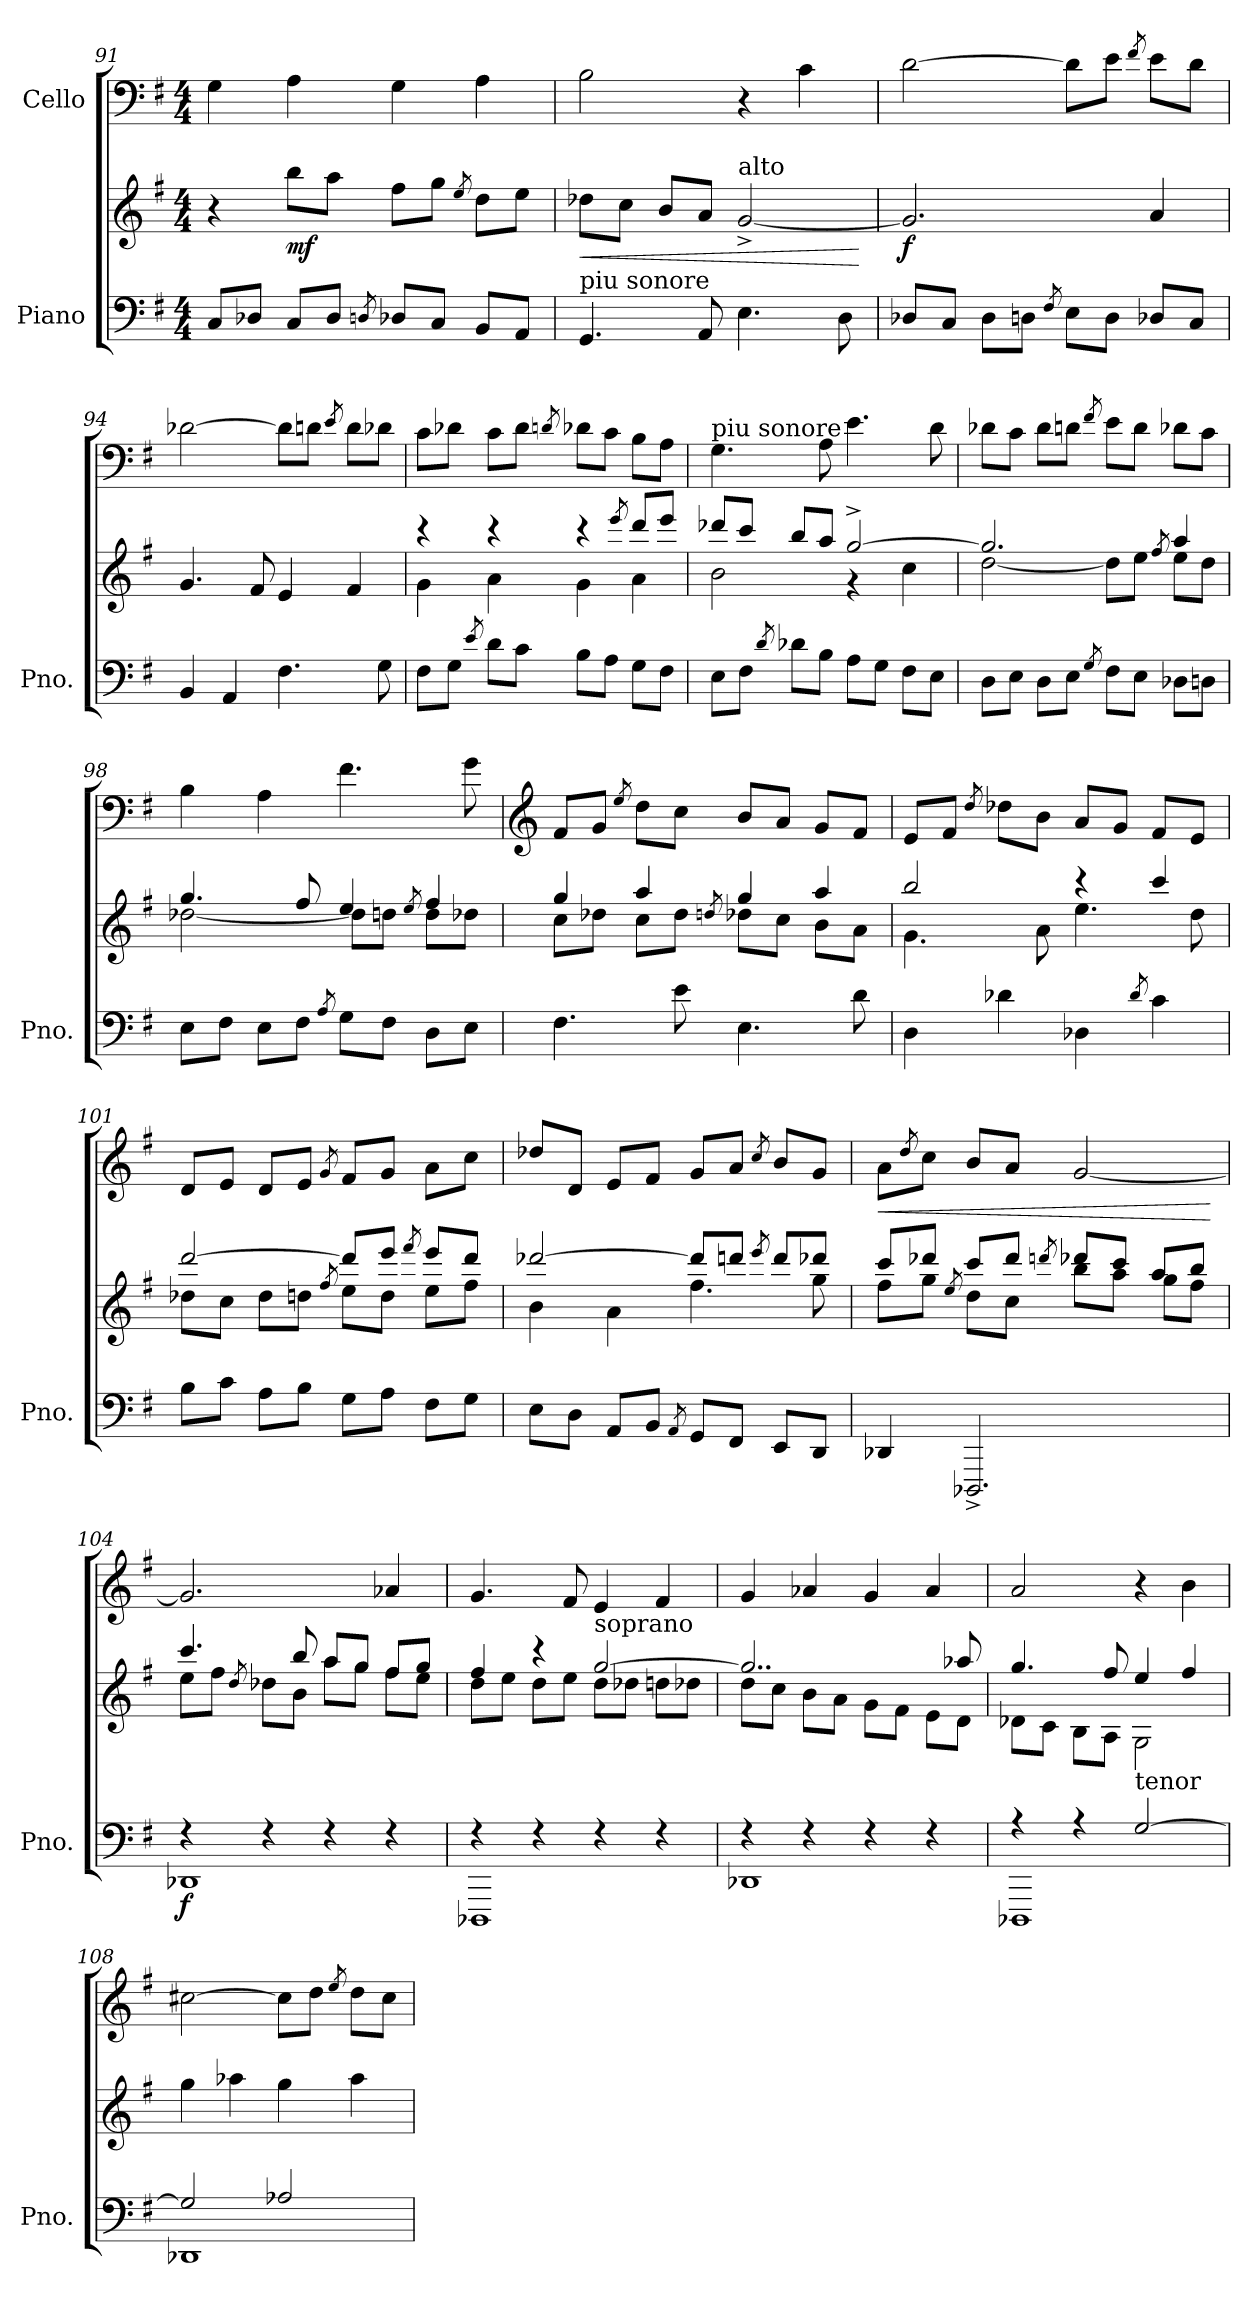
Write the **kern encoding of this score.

**kern	**kern	**dynam	**kern	**dynam
*part2	*part2	*part2	*part1	*part1
*staff3	*staff2	*staff2/3	*staff1	*staff1
*I"Piano	*	*	*I"Cello	*
*I'Pno.	*	*	*	*
*clefF4	*clefG2	*	*clefF4	*
*k[f#]	*k[f#]	*	*k[f#]	*
*M4/4	*M4/4	*	*M4/4	*
=91	=91	=91	=91	=91
8CL	4r	.	4G	.
8D-XJ	.	.	.	.
!	!	!LO:DY:b	!	!
8CL	8bbL	mf	4A	.
8D-J	8aaJ	.	.	.
8qDn	.	.	.	.
8D-XL	8ff#L	.	4G	.
8CJ	8ggJ	.	.	.
.	8qee	.	.	.
8BBL	8ddL	.	4A	.
8AAJ	8eeJ	.	.	.
=92	=92	=92	=92	=92
!LO:TX:a:t=piu sonore	!	!	!	!
!	!	!LO:HP:b	!	!
4.GG	8dd-XL	<	2B	.
.	8ccJ	.	.	.
.	8bL	.	.	.
8AA	8aJ	.	.	.
!	!LO:TX:a:t=alto	!	!	!
4.E	[2g^	.	4r	.
.	.	.	4c	.
8D	.	.	.	.
.	.	[	.	.
=93	=93	=93	=93	=93
!	!	!LO:DY:b	!	!
8D-XL	2.g]	f	[2d	.
8CJ	.	.	.	.
8D-L	.	.	.	.
8DnJ	.	.	.	.
8qF#	.	.	.	.
8EL	.	.	8dL]	.
8DJ	.	.	8eJ	.
.	.	.	8qf#	.
8D-XL	4a	.	8eL	.
8CJ	.	.	8dJ	.
=94	=94	=94	=94	=94
4BB	4.g	.	[2d-X	.
4AA	.	.	.	.
.	8f#	.	.	.
4.F#	4e	.	8d-L]	.
.	.	.	8dnJ	.
.	.	.	8qe	.
.	4f#	.	8dL	.
8G	.	.	8d-XJ	.
=95	=95	=95	=95	=95
*	*^	*	*	*
8F#L	4r	4g	.	8cL	.
8GJ	.	.	.	8d-XJ	.
8qe	.	.	.	.	.
8dL	4r	4a	.	8cL	.
8cJ	.	.	.	8d-J	.
.	.	.	.	8qdn	.
8BL	4r	4g	.	8d-XL	.
8AJ	.	.	.	8cJ	.
.	8qeee	.	.	.	.
8GL	8dddL	4a	.	8BL	.
8F#J	8eeeJ	.	.	8AJ	.
=96	=96	=96	=96	=96	=96
!	!	!	!	!LO:TX:a:t=piu sonore	!
8EL	8ddd-XL	2b	.	4.G	.
8F#J	8cccJ	.	.	.	.
8qd	.	.	.	.	.
8d-XL	8bbL	.	.	.	.
8BJ	8aaJ	.	.	8A	.
8AL	[2gg^	4r	.	4.e	.
8GJ	.	.	.	.	.
8F#L	.	4cc	.	.	.
8EJ	.	.	.	8d	.
=97	=97	=97	=97	=97	=97
8DL	2.gg]	[2dd	.	8d-XL	.
8EJ	.	.	.	8cJ	.
8DL	.	.	.	8d-L	.
8EJ	.	.	.	8dnJ	.
8qG	.	.	.	8qf#	.
8F#L	.	8ddL]	.	8eL	.
8EJ	.	8eeJ	.	8dJ	.
.	.	8qff#	.	.	.
8D-XL	4aa	8eeL	.	8d-XL	.
8DnJ	.	8ddJ	.	8cJ	.
=98	=98	=98	=98	=98	=98
8EL	4.gg	[2dd-X	.	4B	.
8F#J	.	.	.	.	.
8EL	.	.	.	4A	.
8F#J	8ff#	.	.	.	.
8qA	.	.	.	.	.
8GL	4ee	8dd-L]	.	4.f#	.
8F#J	.	8ddnJ	.	.	.
.	.	8qee	.	.	.
8DL	4ff#	8ddL	.	.	.
8EJ	.	8dd-XJ	.	8g	.
=99	=99	=99	=99	=99	=99
*	*	*	*	*clefG2	*
4.F#	4gg	8ccL	.	8f#L	.
.	.	8dd-XJ	.	8gJ	.
.	.	.	.	8qee	.
.	4aa	8ccL	.	8ddL	.
8e	.	8dd-J	.	8ccJ	.
.	.	8qddn	.	.	.
4.E	4gg	8dd-XL	.	8bL	.
.	.	8ccJ	.	8aJ	.
.	4aa	8bL	.	8gL	.
8d	.	8aJ	.	8f#J	.
=100	=100	=100	=100	=100	=100
4D	2bb	4.g	.	8eL	.
.	.	.	.	8f#J	.
.	.	.	.	8qdd	.
4d-X	.	.	.	8dd-XL	.
.	.	8a	.	8bJ	.
4D-X	4r	4.ee	.	8aL	.
.	.	.	.	8gJ	.
8qd-	.	.	.	.	.
4c	4ccc	.	.	8f#L	.
.	.	8dd	.	8eJ	.
=101	=101	=101	=101	=101	=101
8BL	[2ddd	8dd-XL	.	8dL	.
8cJ	.	8ccJ	.	8eJ	.
8AL	.	8dd-L	.	8dL	.
8BJ	.	8ddnJ	.	8eJ	.
.	.	8qff#	.	8qg	.
8GL	8dddL]	8eeL	.	8f#L	.
8AJ	8eeeJ	8ddJ	.	8gJ	.
.	8qfff#	.	.	.	.
8F#L	8eeeL	8eeL	.	8aL	.
8GJ	8dddJ	8ff#J	.	8ccJ	.
=102	=102	=102	=102	=102	=102
8EL	[2ddd-X	4b	.	8dd-XL	.
8DJ	.	.	.	8dJ	.
8AAL	.	4a	.	8eL	.
8BBJ	.	.	.	8f#J	.
8qAA	.	.	.	.	.
8GGL	8ddd-L]	4.ff#	.	8gL	.
8FF#J	8dddnJ	.	.	8aJ	.
.	8qeee	.	.	8qcc	.
8EEL	8dddL	.	.	8bL	.
8DDJ	8ddd-XJ	8gg	.	8gJ	.
=103	=103	=103	=103	=103	=103
!	!	!	!	!	!LO:HP:b
4DD-X	8cccL	8ff#L	.	8aL	<
.	.	.	.	8qdd	.
.	8ddd-XJ	8ggJ	.	8ccJ	.
.	.	8qee	.	.	.
2.DDD-X^	8cccL	8ddL	.	8bL	.
.	8ddd-J	8ccJ	.	8aJ	.
.	8qdddn	.	.	.	.
.	8ddd-XL	8bbL	.	[2g	.
.	8cccJ	8aaJ	.	.	.
.	8aaL	8ggL	.	.	.
.	8bbJ	8ff#J	.	.	.
*	*v	*v	*	*	*
.	.	.	.	[
=104	=104	=104	=104	=104
*^	*^	*	*	*
!	!	!	!	!LO:DY:b=2	!	!
4r	1DD-X	4.ccc	8eeL	f	2.g]	.
.	.	.	8ff#J	.	.	.
.	.	.	8qdd	.	.	.
4r	.	.	8dd-XL	.	.	.
.	.	8bb	8bJ	.	.	.
4r	.	8aaL	8aaL	.	.	.
.	.	8ggJ	8ggJ	.	.	.
4r	.	8ff#L	8ff#L	.	4a-X	.
.	.	8ggJ	8eeJ	.	.	.
=105	=105	=105	=105	=105	=105	=105
4r	1DDD-X	4ff#	8ddL	.	4.g	.
.	.	.	8eeJ	.	.	.
4r	.	4r	8ddL	.	.	.
.	.	.	8eeJ	.	8f#	.
!	!	!LO:TX:a:t=soprano	!	!	!	!
4r	.	[2gg	8ddL	.	4e	.
.	.	.	8dd-XJ	.	.	.
4r	.	.	8ddnL	.	4f#	.
.	.	.	8dd-XJ	.	.	.
=106	=106	=106	=106	=106	=106	=106
4r	1DD-X	2..gg]	8ddL	.	4g	.
.	.	.	8ccJ	.	.	.
4r	.	.	8bL	.	4a-X	.
.	.	.	8aJ	.	.	.
4r	.	.	8gL	.	4g	.
.	.	.	8f#J	.	.	.
4r	.	.	8eL	.	4a-	.
.	.	8aa-X	8dJ	.	.	.
=107	=107	=107	=107	=107	=107	=107
4r	1DDD-X	4.gg	8d-XL	.	2a	.
.	.	.	8cJ	.	.	.
4r	.	.	8BL	.	.	.
.	.	8ff#	8AJ	.	.	.
!LO:TX:a:t=tenor	!	!	!	!	!	!
[2G	.	4ee	2G	.	4r	.
.	.	4ff#	.	.	4b	.
*	*	*v	*v	*	*	*
=108	=108	=108	=108	=108	=108
2G]	1DD-X	4gg	.	[2cc#X	.
.	.	4aa-X	.	.	.
2A-X	.	4gg	.	8cc#L]	.
.	.	.	.	8ddJ	.
.	.	.	.	8qee	.
.	.	4aa-	.	8ddL	.
.	.	.	.	8cc#J	.
*v	*v	*	*	*	*
=	=	=	=	=
*-	*-	*-	*-	*-
